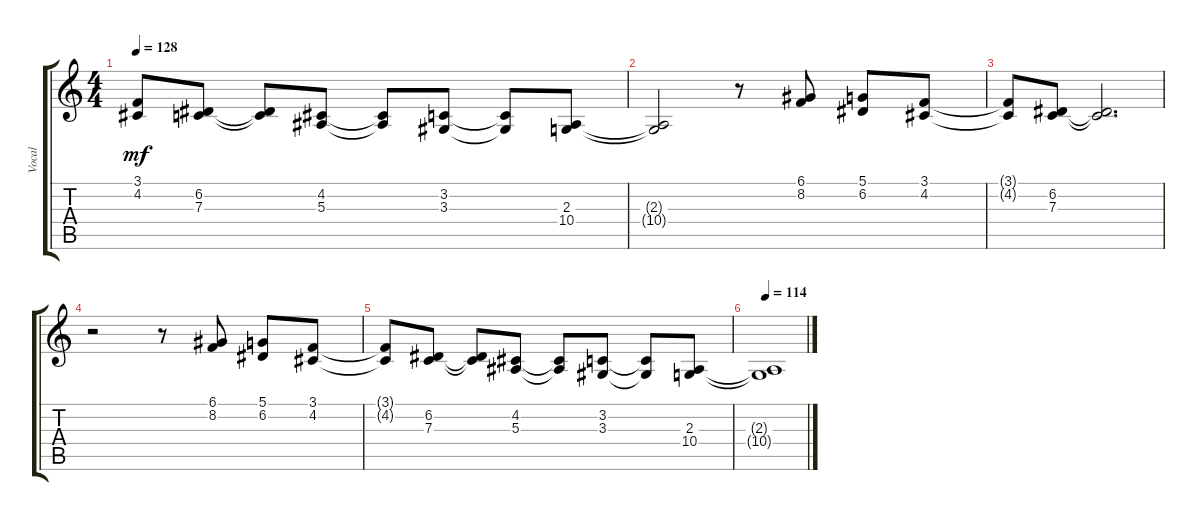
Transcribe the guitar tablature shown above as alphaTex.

\track ("Vocal" "Vocal") {instrument lead6voice}
\staff {score tabs}
\tuning (D4 A3 F3 C3 G2 C2) {hide}
\ts (4 4)
\tempo 128
\clef g2
\ks c
(3.1{t} 4.2{t}).8{dy mf} (6.2 7.3).8 (6.2{t} 7.3{t}).8 (4.2 5.3).8 (4.2{t} 5.3{t}).8 (3.2 3.3).8 (3.2{t} 3.3{t}).8 (2.3 10.4).8 |
(2.3{t} 10.4{t}).2 r.8 (6.1 8.2).8 (5.1 6.2).8 (3.1 4.2).8 |
(3.1{t} 4.2{t}).8 (6.2 7.3).8 (6.2{t} 7.3{t}).2{d} |
r.2 r.8 (6.1 8.2).8 (5.1 6.2).8 (3.1 4.2).8 |
(3.1{t} 4.2{t}).8 (6.2 7.3).8 (6.2{t} 7.3{t}).8 (4.2 5.3).8 (4.2{t} 5.3{t}).8 (3.2 3.3).8 (3.2{t} 3.3{t}).8 (2.3 10.4).8 |
\tempo 114
(2.3{t} 10.4{t}).1
